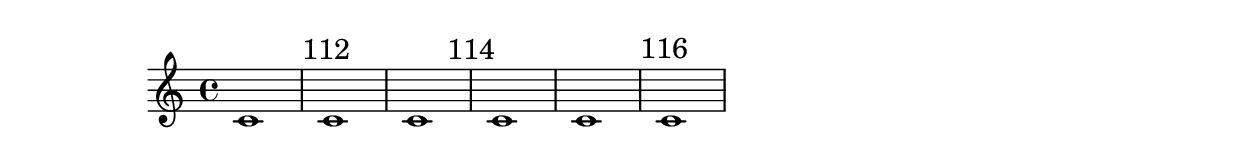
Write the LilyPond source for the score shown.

%% Do not edit this file; it is automatically
%% generated from LSR http://lsr.dsi.unimi.it
%% This file is in the public domain.
\version "2.12.2"

\header {
  lsrtags = "rhythms"

%% Translation of GIT committish: fa19277d20f8ab0397c560eb0e7b814bd804ecec
  texidoces = "

Los números de compás se alinean de forma predeterminada por la
derecha con su objeto padre. Éste es por lo general el borde
izquierdo de una línea o, si los números se imprimen dentro de la
línea, el lado izquierdo de una línea divisoria.  Los números
también se pueden situar directamente sobre la barra de compás o
alineados por la izquierda con ella.

"

  doctitlees = "Alineación de los números de compás"


%% Translation of GIT committish: 0a868be38a775ecb1ef935b079000cebbc64de40
  texidocde = "
Taktnummern sind standardmäßig links an ihrem Ursprungsobjekt
ausgerichtet.  Das ist normalerweise die linke Ecke einer Linie oder,
wenn die Nummern innerhalb einer Zeile gesetzt werden, auf der
linken Seite eines Taktstrichs.  Die Nummern können auch
direkt über dem Taktstrich positioniert werden oder rechts vom
Taktstrich gesetzt werden.

"
  doctitlede = "Taktnummern ausrichten"



%% Translation of GIT committish: 374d57cf9b68ddf32a95409ce08ba75816900f6b
  texidocfr = "
Les numéros de mesure s'alignent en principe sur la droite de l'objet
dont ils dépendent.  C'est normalement le coin gauche de la portée ou,
en cours de ligne, à gauche de la barre.  Vous pouvez toutefois les
centrer par rapport à la barre ou les afficher à droite de la barre.

"
  doctitlefr = "Alignement des numéros de mesure"

  texidoc = "
Bar numbers by default are right-aligned to their parent object. This
is usually the left edge of a line or, if numbers are printed within a
line, the left hand side of a bar line.  The numbers may also be
positioned directly over the bar line or left-aligned to the bar line.

"
  doctitle = "Aligning bar numbers"
} % begin verbatim

\relative c' {
  \set Score.currentBarNumber = #111
  \override Score.BarNumber #'break-visibility = #all-visible
  % Increase the size of the bar number by 2
  \override Score.BarNumber #'font-size = #2
  % Print a bar number every second measure
  \set Score.barNumberVisibility = #(every-nth-bar-number-visible 2)
  c1 | c1
  % Center-align bar numbers
  \override Score.BarNumber #'self-alignment-X = #CENTER
  c1 | c1
  % Left-align bar numbers
  \override Score.BarNumber #'self-alignment-X = #LEFT
  c1 | c1
}

